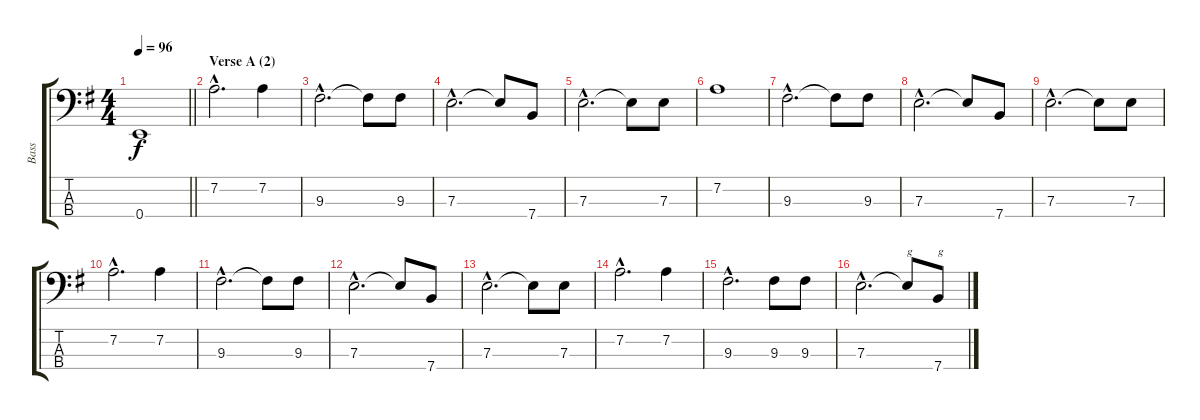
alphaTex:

\track ("Bass" "Bass") {instrument electricbasspick}
\staff {score tabs}
\tuning (G2 D2 A1 E1) {hide}
\ts (4 4)
\tempo 96
\clef f4
\barLineRight lightlight
\ks eminor
0.4{t}.1{dy f} |
\section ("" "Verse A (2)")
7.2{hac}.2{d} 7.2.4 |
9.3{hac}.2{d} 9.3{t}.8 9.3.8 |
7.3{hac}.2{d} 7.3{t}.8 7.4.8 |
7.3{hac}.2{d} 7.3{t}.8 7.3.8 |
7.2.1 |
9.3{hac}.2{d} 9.3{t}.8 9.3.8 |
7.3{hac}.2{d} 7.3{t}.8 7.4.8 |
7.3{hac}.2{d} 7.3{t}.8 7.3.8 |
7.2{hac}.2{d} 7.2.4 |
9.3{hac}.2{d} 9.3{t}.8 9.3.8 |
7.3{hac}.2{d} 7.3{t}.8 7.4.8 |
7.3{hac}.2{d} 7.3{t}.8 7.3.8 |
7.2{hac}.2{d} 7.2.4 |
9.3{hac}.2{d} 9.3.8 9.3.8 |
7.3{hac}.2{d} 7.3{t}.8{txt "g"} 7.4.8{txt "g"}
